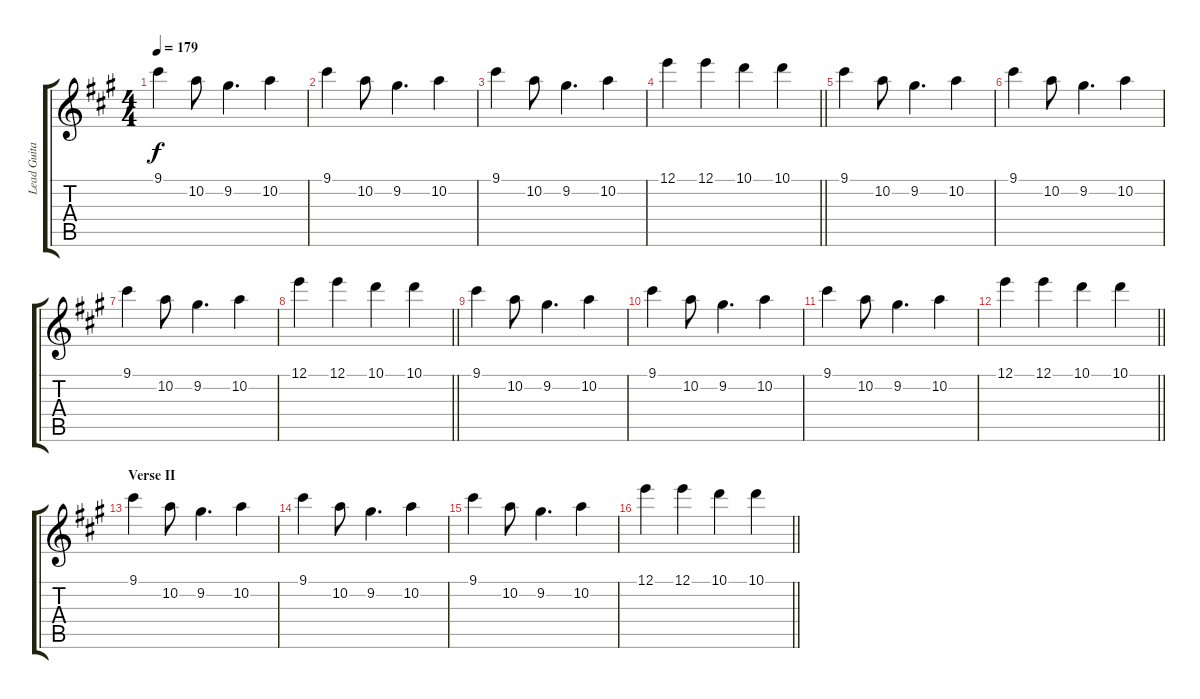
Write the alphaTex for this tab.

\track ("Lead Guitar" "Lead Guita") {instrument overdrivenguitar}
\staff {score tabs}
\tuning (E4 B3 G3 D3 A2 E2) {hide}
\ts (4 4)
\tempo 179
\clef g2
\ks a
9.1.4{dy f} 10.2.8 9.2.4{d} 10.2.4 |
9.1.4 10.2.8 9.2.4{d} 10.2.4 |
9.1.4 10.2.8 9.2.4{d} 10.2.4 |
\barLineRight lightlight
12.1.4 12.1.4 10.1.4 10.1.4 |
9.1.4 10.2.8 9.2.4{d} 10.2.4 |
9.1.4 10.2.8 9.2.4{d} 10.2.4 |
9.1.4 10.2.8 9.2.4{d} 10.2.4 |
\barLineRight lightlight
12.1.4 12.1.4 10.1.4 10.1.4 |
9.1.4 10.2.8 9.2.4{d} 10.2.4 |
9.1.4 10.2.8 9.2.4{d} 10.2.4 |
9.1.4 10.2.8 9.2.4{d} 10.2.4 |
\barLineRight lightlight
12.1.4 12.1.4 10.1.4 10.1.4 |
\section ("" "Verse II")
9.1.4 10.2.8 9.2.4{d} 10.2.4 |
9.1.4 10.2.8 9.2.4{d} 10.2.4 |
9.1.4 10.2.8 9.2.4{d} 10.2.4 |
\barLineRight lightlight
12.1.4 12.1.4 10.1.4 10.1.4
